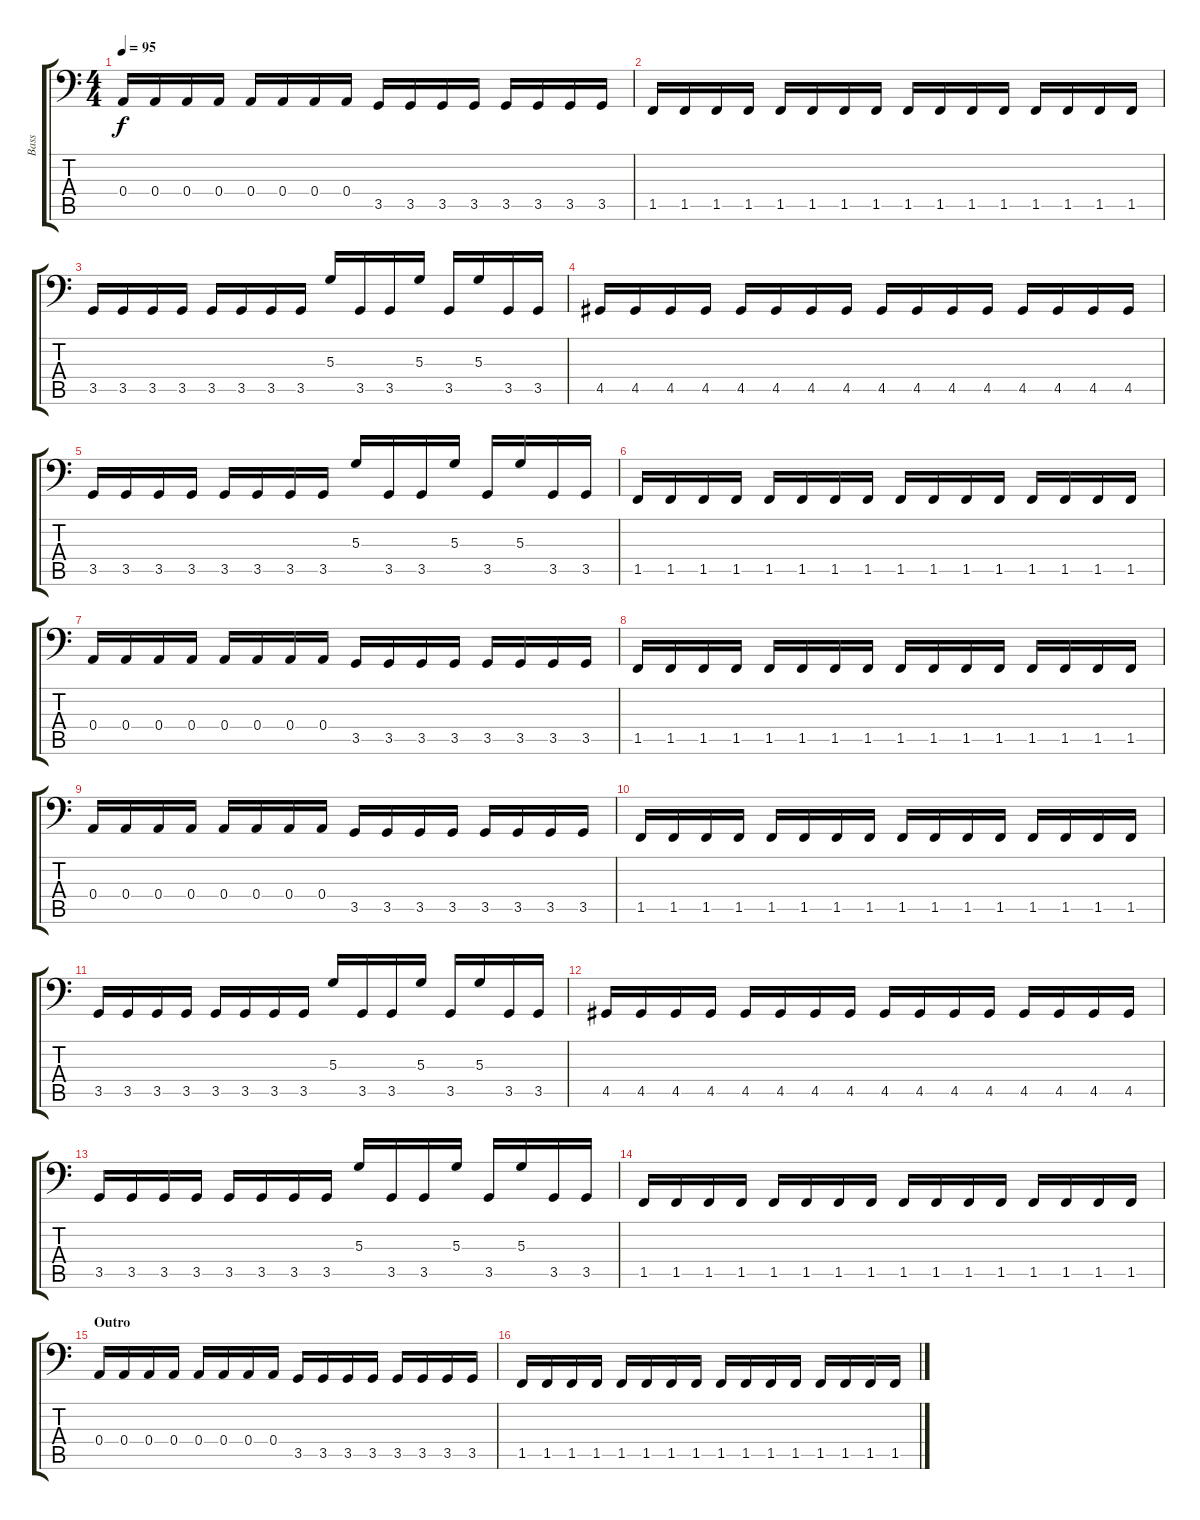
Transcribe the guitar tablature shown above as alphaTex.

\track ("Bass" "Bass") {instrument electricbassfinger}
\staff {score tabs}
\tuning (C3 G2 D2 A1 E1 B0) {hide}
\ts (4 4)
\tempo 95
\clef f4
\ks c
0.4.16{dy f} 0.4.16 0.4.16 0.4.16 0.4.16 0.4.16 0.4.16 0.4.16 3.5.16 3.5.16 3.5.16 3.5.16 3.5.16 3.5.16 3.5.16 3.5.16 |
1.5.16 1.5.16 1.5.16 1.5.16 1.5.16 1.5.16 1.5.16 1.5.16 1.5.16 1.5.16 1.5.16 1.5.16 1.5.16 1.5.16 1.5.16 1.5.16 |
3.5.16 3.5.16 3.5.16 3.5.16 3.5.16 3.5.16 3.5.16 3.5.16 5.3.16 3.5.16 3.5.16 5.3.16 3.5.16 5.3.16 3.5.16 3.5.16 |
4.5.16 4.5.16 4.5.16 4.5.16 4.5.16 4.5.16 4.5.16 4.5.16 4.5.16 4.5.16 4.5.16 4.5.16 4.5.16 4.5.16 4.5.16 4.5.16 |
3.5.16 3.5.16 3.5.16 3.5.16 3.5.16 3.5.16 3.5.16 3.5.16 5.3.16 3.5.16 3.5.16 5.3.16 3.5.16 5.3.16 3.5.16 3.5.16 |
1.5.16 1.5.16 1.5.16 1.5.16 1.5.16 1.5.16 1.5.16 1.5.16 1.5.16 1.5.16 1.5.16 1.5.16 1.5.16 1.5.16 1.5.16 1.5.16 |
0.4.16 0.4.16 0.4.16 0.4.16 0.4.16 0.4.16 0.4.16 0.4.16 3.5.16 3.5.16 3.5.16 3.5.16 3.5.16 3.5.16 3.5.16 3.5.16 |
1.5.16 1.5.16 1.5.16 1.5.16 1.5.16 1.5.16 1.5.16 1.5.16 1.5.16 1.5.16 1.5.16 1.5.16 1.5.16 1.5.16 1.5.16 1.5.16 |
0.4.16 0.4.16 0.4.16 0.4.16 0.4.16 0.4.16 0.4.16 0.4.16 3.5.16 3.5.16 3.5.16 3.5.16 3.5.16 3.5.16 3.5.16 3.5.16 |
1.5.16 1.5.16 1.5.16 1.5.16 1.5.16 1.5.16 1.5.16 1.5.16 1.5.16 1.5.16 1.5.16 1.5.16 1.5.16 1.5.16 1.5.16 1.5.16 |
3.5.16 3.5.16 3.5.16 3.5.16 3.5.16 3.5.16 3.5.16 3.5.16 5.3.16 3.5.16 3.5.16 5.3.16 3.5.16 5.3.16 3.5.16 3.5.16 |
4.5.16 4.5.16 4.5.16 4.5.16 4.5.16 4.5.16 4.5.16 4.5.16 4.5.16 4.5.16 4.5.16 4.5.16 4.5.16 4.5.16 4.5.16 4.5.16 |
3.5.16 3.5.16 3.5.16 3.5.16 3.5.16 3.5.16 3.5.16 3.5.16 5.3.16 3.5.16 3.5.16 5.3.16 3.5.16 5.3.16 3.5.16 3.5.16 |
1.5.16 1.5.16 1.5.16 1.5.16 1.5.16 1.5.16 1.5.16 1.5.16 1.5.16 1.5.16 1.5.16 1.5.16 1.5.16 1.5.16 1.5.16 1.5.16 |
\section ("" "Outro")
0.4.16 0.4.16 0.4.16 0.4.16 0.4.16 0.4.16 0.4.16 0.4.16 3.5.16 3.5.16 3.5.16 3.5.16 3.5.16 3.5.16 3.5.16 3.5.16 |
1.5.16 1.5.16 1.5.16 1.5.16 1.5.16 1.5.16 1.5.16 1.5.16 1.5.16 1.5.16 1.5.16 1.5.16 1.5.16 1.5.16 1.5.16 1.5.16
